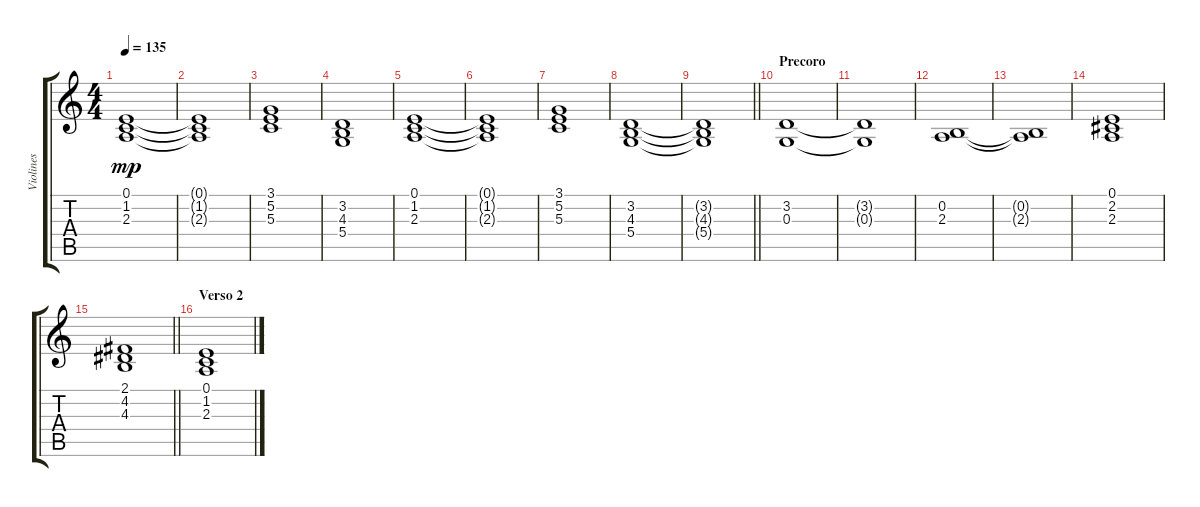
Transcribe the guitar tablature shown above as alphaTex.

\track ("Violines" "Violines") {instrument stringensemble2}
\staff {score tabs}
\tuning (E4 B3 G3 D3 A2 E2) {hide}
\ts (4 4)
\tempo 135
\clef g2
\ks c
(0.1 1.2 2.3).1{dy mp} |
(0.1{t} 1.2{t} 2.3{t}).1 |
(3.1 5.2 5.3).1 |
(3.2 4.3 5.4).1 |
(0.1 1.2 2.3).1 |
(0.1{t} 1.2{t} 2.3{t}).1 |
(3.1 5.2 5.3).1 |
(3.2 4.3 5.4).1 |
\barLineRight lightlight
(3.2{t} 4.3{t} 5.4{t}).1 |
\section ("" "Precoro")
(3.2 0.3).1 |
(3.2{t} 0.3{t}).1 |
(0.2 2.3).1 |
(0.2{t} 2.3{t}).1 |
(0.1 2.2 2.3).1 |
\barLineRight lightlight
(2.1 4.2 4.3).1 |
\section ("" "Verso 2")
(0.1 1.2 2.3).1
